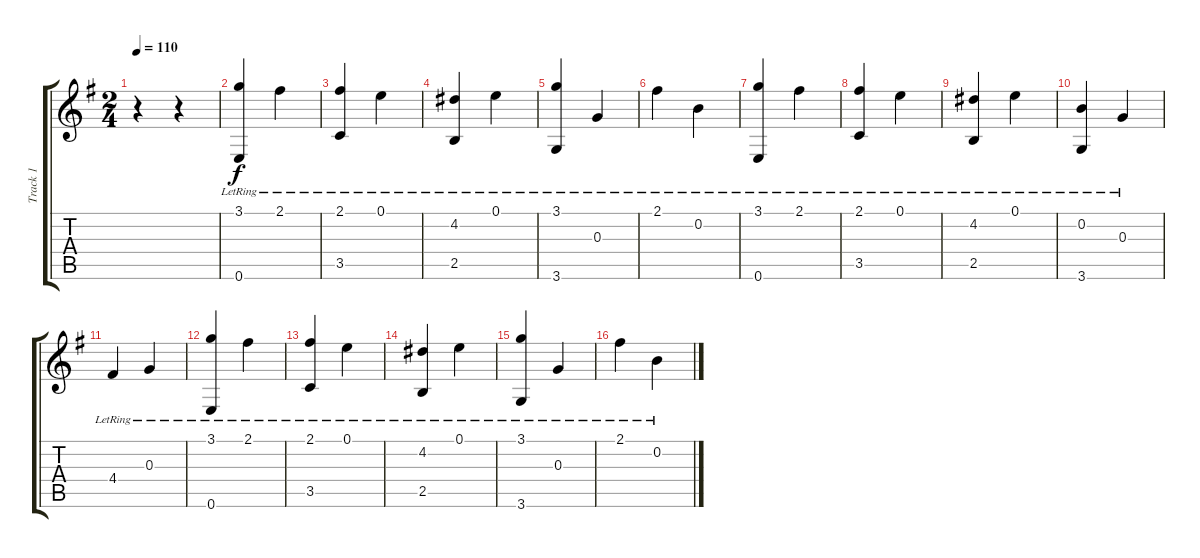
\track ("Track 1" "Track 1") {instrument acousticguitarnylon}
\staff {score tabs}
\tuning (E4 B3 G3 D3 A2 E2) {hide}
\ts (2 4)
\tempo 110
\clef g2
\ks g
r.4{dy f} r.4 |
(3.1{lr} 0.6{lr}).4 2.1{lr}.4 |
(2.1{lr} 3.5{lr}).4 0.1{lr}.4 |
(4.2{lr} 2.5{lr}).4 0.1{lr}.4 |
(3.1{lr} 3.6{lr}).4 0.3{lr}.4 |
2.1{lr}.4 0.2{lr}.4 |
(3.1{lr} 0.6{lr}).4 2.1{lr}.4 |
(2.1{lr} 3.5{lr}).4 0.1{lr}.4 |
(4.2{lr} 2.5{lr}).4 0.1{lr}.4 |
(0.2{lr} 3.6{lr}).4 0.3{lr}.4 |
4.4{lr}.4 0.3{lr}.4 |
(3.1{lr} 0.6{lr}).4 2.1{lr}.4 |
(2.1{lr} 3.5{lr}).4 0.1{lr}.4 |
(4.2{lr} 2.5{lr}).4 0.1{lr}.4 |
(3.1{lr} 3.6{lr}).4 0.3{lr}.4 |
2.1{lr}.4 0.2{lr}.4
